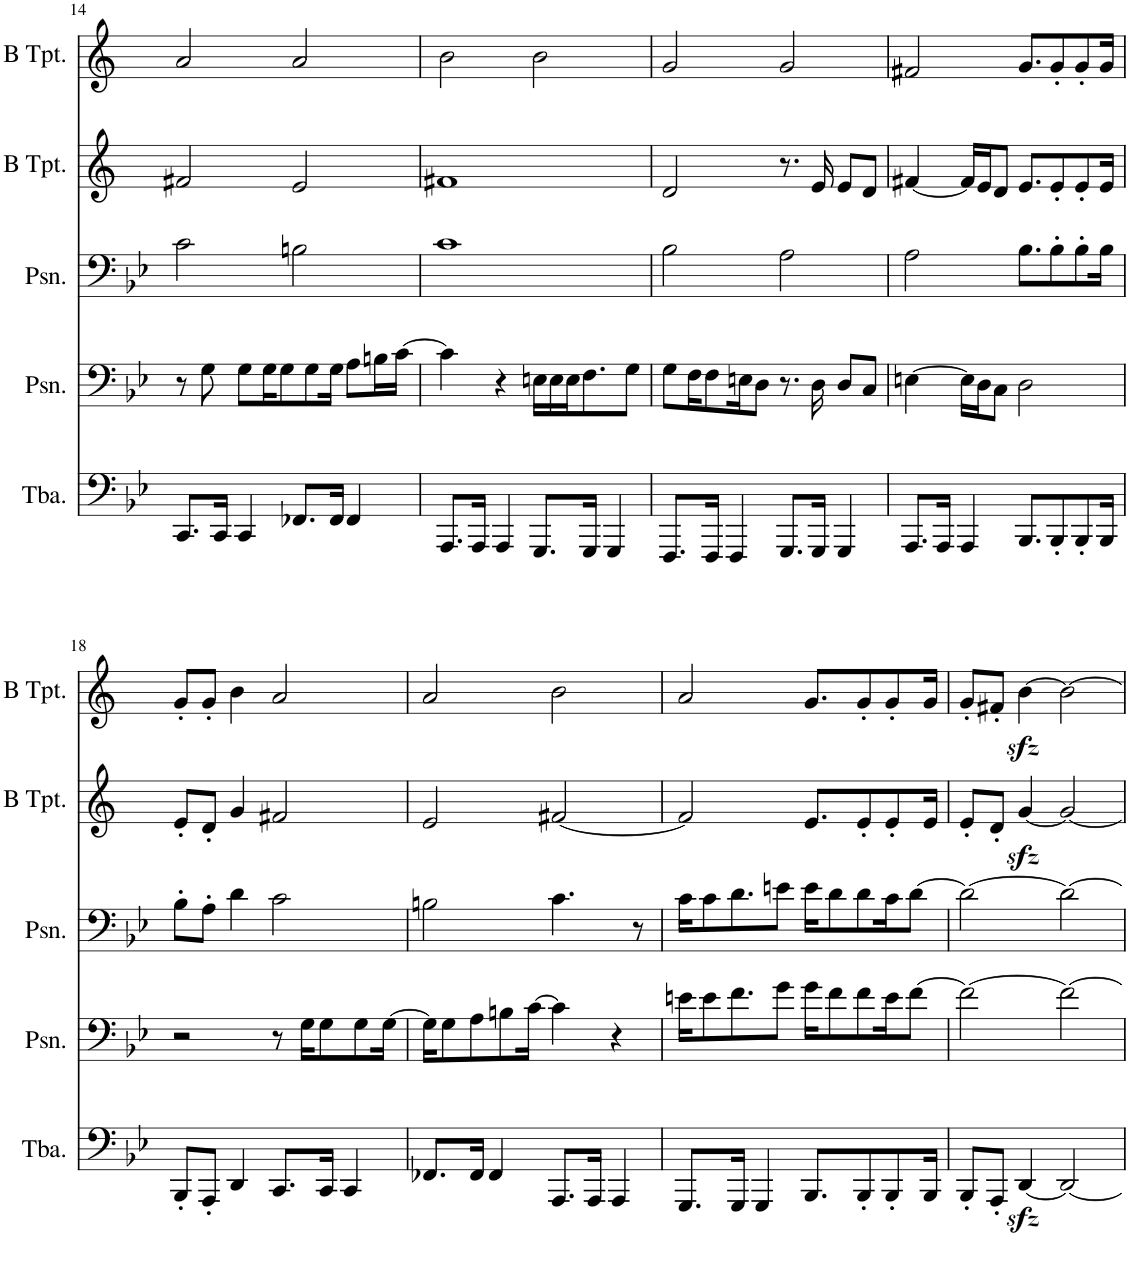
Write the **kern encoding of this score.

**kern	**kern	**kern	**kern	**kern
*part5	*part4	*part3	*part2	*part1
*staff5	*staff4	*staff3	*staff2	*staff1
*I"Tuba	*I"Posaune	*I"Posaune	*I"Trompete in B	*I"Trompete in B
*I'Tba.	*I'Psn.	*I'Psn.	*	*
!!LO:PB:g=z
*clefF4	*clefF4	*clefF4	*clefG2	*clefG2
*	*	*	*Trd1c2	*Trd1c2
*k[b-e-]	*k[b-e-]	*k[b-e-]	*k[]	*k[]
*M4/4	*M4/4	*M4/4	*M4/4	*M4/4
=14	=14	=14	=14	=14
8.CC/L	8r	2c\	2f#X/	2a/
.	8G\	.	.	.
16CC/Jk	.	.	.	.
4CC/	8G\L	.	.	.
.	16G\K	.	.	.
.	8G\	.	.	.
8.FF-X/L	.	2Bn\	2e/	2a/
.	8G\	.	.	.
16FF-/Jk	16G\Jk	.	.	.
4FF-/	8A\L	.	.	.
.	16Bn\L	.	.	.
.	[16c\JJ	.	.	.
=15	=15	=15	=15	=15
8.AAA/L	4c\]	1c	1f#X	2b\
16AAA/Jk	.	.	.	.
4AAA/	4r	.	.	.
8.GGG/L	16En\LL	.	.	2b\
.	16E\	.	.	.
.	16E\J	.	.	.
16GGG/Jk	8.F\	.	.	.
4GGG/	.	.	.	.
.	8G\J	.	.	.
=16	=16	=16	=16	=16
8.FFF/L	8G\L	2B-\	2d/	2g/
.	16F\K	.	.	.
16FFF/Jk	8F\	.	.	.
4FFF/	.	.	.	.
.	16En\K	.	.	.
.	8D\J	.	.	.
8.GGG/L	8.r	2A\	8.r	2g/
16GGG/Jk	16D\	.	16e/	.
4GGG/	8D/L	.	8e/L	.
.	8C/J	.	8d/J	.
=17	=17	=17	=17	=17
8.AAA/L	[4En\	2A\	[4f#X/	2f#X/
16AAA/Jk	.	.	.	.
4AAA/	16E\LL]	.	16f#/LL]	.
.	16D\J	.	16e/J	.
.	8C\J	.	8d/J	.
8.BBB-/L	2D\	8.B-\L	8.e/L	8.g/L
8BBB-'/	.	8B-'\	8e'/	8g'/
8BBB-'/	.	8B-'\	8e'/	8g'/
16BBB-/Jk	.	16B-\Jk	16e/Jk	16g/Jk
!!LO:LB:g=z
=18	=18	=18	=18	=18
8BBB-'/L	2r	8B-'\L	8e'/L	8g'/L
8AAA'/J	.	8A'\J	8d'/J	8g'/J
4DD/	.	4d\	4g/	4b\
8.CC/L	8r	2c\	2f#X/	2a/
.	16G\KL	.	.	.
16CC/Jk	8G\	.	.	.
4CC/	.	.	.	.
.	8G\	.	.	.
.	[16G\Jk	.	.	.
=19	=19	=19	=19	=19
8.FF-X/L	16G\KL]	2Bn\	2e/	2a/
.	8G\	.	.	.
16FF-/Jk	8A\	.	.	.
4FF-/	.	.	.	.
.	8Bn\	.	.	.
.	[16c\Jk	.	.	.
8.AAA/L	4c\]	4.c\	[2f#X/	2b\
16AAA/Jk	.	.	.	.
4AAA/	4r	.	.	.
.	.	8r	.	.
=20	=20	=20	=20	=20
8.GGG/L	16en\KL	16c\KL	2f#/]	2a/
.	8e\	8c\	.	.
16GGG/Jk	8.f\	8.d\	.	.
4GGG/	.	.	.	.
.	8g\J	8en\J	.	.
8.BBB-/L	16g\KL	16e\KL	8.e/L	8.g/L
.	8f\	8d\	.	.
8BBB-'/	8f\	8d\	8e'/	8g'/
8BBB-'/	16e\K	16c\K	8e'/	8g'/
.	[8f\J	[8d\J	.	.
16BBB-/Jk	.	.	16e/Jk	16g/Jk
=21	=21	=21	=21	=21
8BBB-'/L	2f\_	2d\_	8e'/L	8g'/L
8AAA'/J	.	.	8d'/J	8f#X'/J
[4DDzz</	.	.	[4gzz</	[4bzz<\
2DD/_	2f\_	2d\_	2g/_	2b\_
=	=	=	=	=
*-	*-	*-	*-	*-
